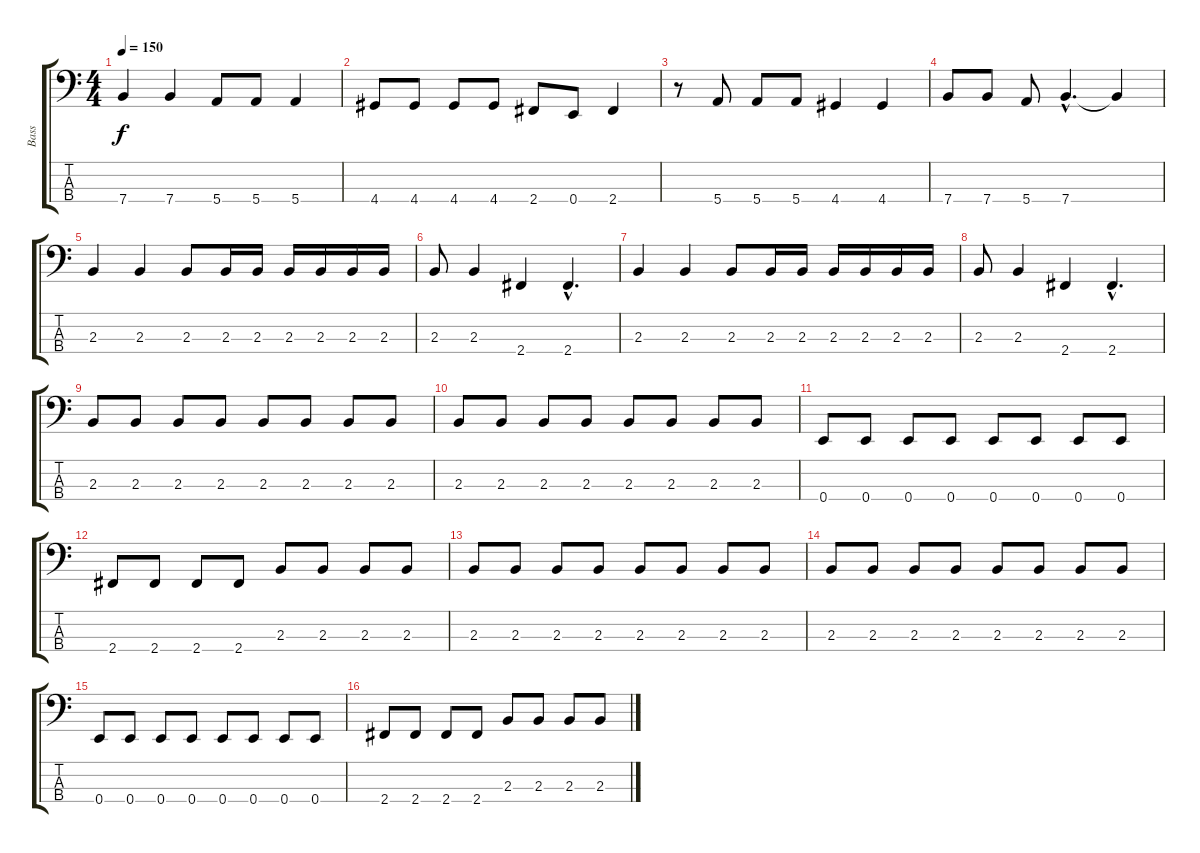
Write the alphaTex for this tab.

\track ("Bass" "Bass") {instrument electricbassfinger}
\staff {score tabs}
\tuning (G2 D2 A1 E1) {hide}
\ts (4 4)
\tempo 150
\clef f4
\ks c
7.4.4{dy f} 7.4.4 5.4.8 5.4.8 5.4.4 |
4.4.8 4.4.8 4.4.8 4.4.8 2.4.8 0.4.8 2.4.4 |
r.8 5.4.8 5.4.8 5.4.8 4.4.4 4.4.4 |
7.4.8 7.4.8 5.4.8 7.4{hac}.4{d} 7.4{t}.4 |
2.3.4 2.3.4 2.3.8 2.3.16 2.3.16 2.3.16 2.3.16 2.3.16 2.3.16 |
2.3.8 2.3.4 2.4.4 2.4{hac}.4{d} |
2.3.4 2.3.4 2.3.8 2.3.16 2.3.16 2.3.16 2.3.16 2.3.16 2.3.16 |
2.3.8 2.3.4 2.4.4 2.4{hac}.4{d} |
2.3.8 2.3.8 2.3.8 2.3.8 2.3.8 2.3.8 2.3.8 2.3.8 |
2.3.8 2.3.8 2.3.8 2.3.8 2.3.8 2.3.8 2.3.8 2.3.8 |
0.4.8 0.4.8 0.4.8 0.4.8 0.4.8 0.4.8 0.4.8 0.4.8 |
2.4.8 2.4.8 2.4.8 2.4.8 2.3.8 2.3.8 2.3.8 2.3.8 |
2.3.8 2.3.8 2.3.8 2.3.8 2.3.8 2.3.8 2.3.8 2.3.8 |
2.3.8 2.3.8 2.3.8 2.3.8 2.3.8 2.3.8 2.3.8 2.3.8 |
0.4.8 0.4.8 0.4.8 0.4.8 0.4.8 0.4.8 0.4.8 0.4.8 |
2.4.8 2.4.8 2.4.8 2.4.8 2.3.8 2.3.8 2.3.8 2.3.8
